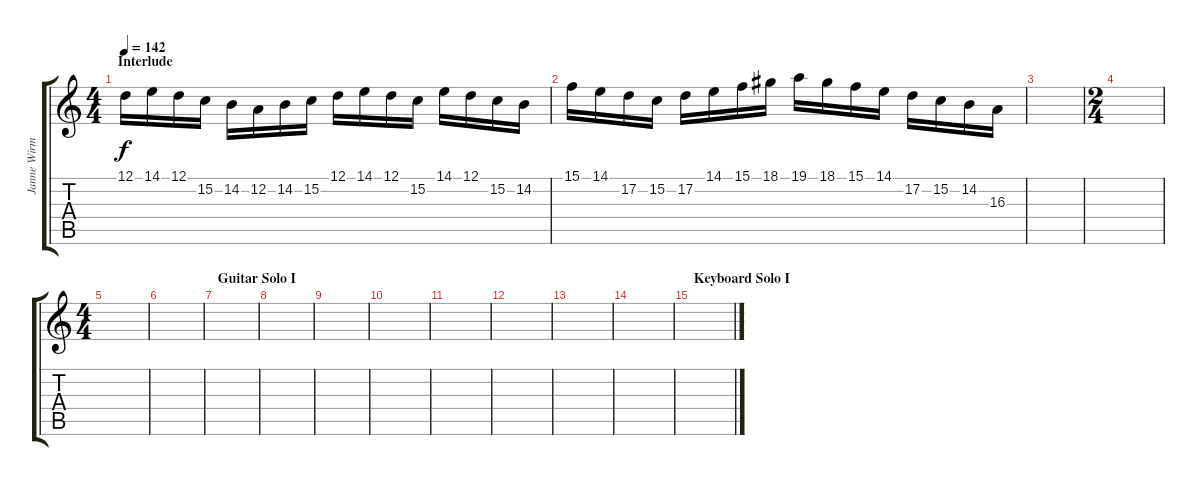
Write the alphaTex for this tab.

\track ("Janne Wirman" "Janne Wirm") {instrument harpsichord}
\staff {score tabs}
\tuning (D4 A3 F3 C3 G2 D2) {hide}
\ts (4 4)
\section ("" "Interlude")
\tempo 142
\clef g2
\ks c
12.1.16{dy f} 14.1.16 12.1.16 15.2.16 14.2.16 12.2.16 14.2.16 15.2.16 12.1.16 14.1.16 12.1.16 15.2.16 14.1.16 12.1.16 15.2.16 14.2.16 |
15.1.16 14.1.16 17.2.16 15.2.16 17.2.16 14.1.16 15.1.16 18.1.16 19.1.16 18.1.16 15.1.16 14.1.16 17.2.16 15.2.16 14.2.16 16.3.16 |
|
\ts (2 4)
|
\ts (4 4)
|
|
\section ("" "Guitar Solo I")
|
|
|
|
|
|
|
|
\section ("" "Keyboard Solo I")
